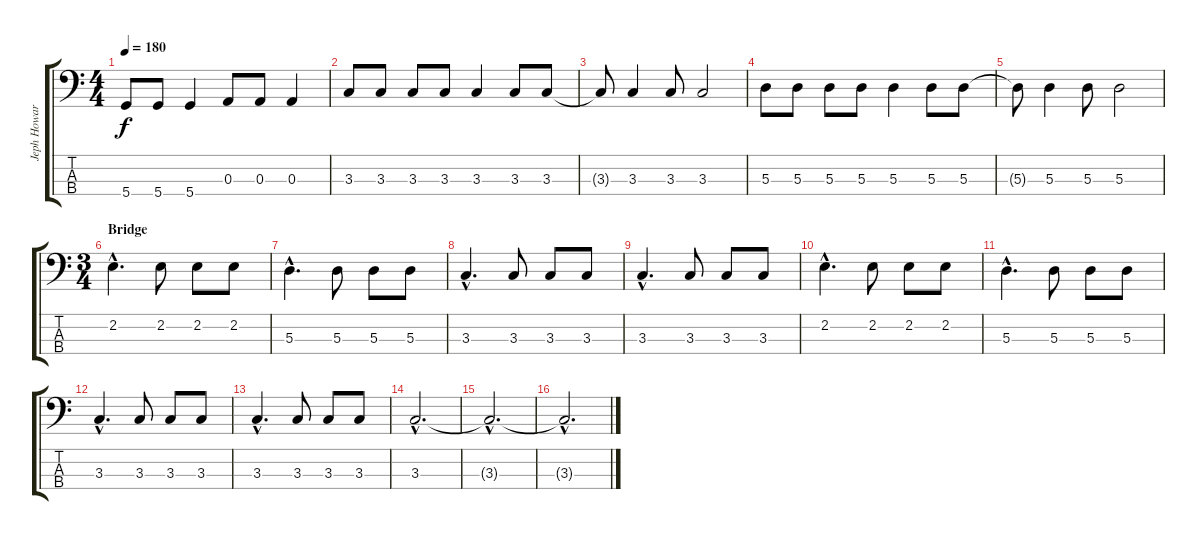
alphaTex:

\track ("Jeph Howard" "Jeph Howar") {instrument electricbasspick}
\staff {score tabs}
\tuning (G2 D2 A1 D1) {hide}
\ts (4 4)
\tempo 180
\clef f4
\ks c
5.4.8{dy f} 5.4.8 5.4.4 0.3.8 0.3.8 0.3.4 |
3.3.8 3.3.8 3.3.8 3.3.8 3.3.4 3.3.8 3.3.8 |
3.3{t}.8 3.3.4 3.3.8 3.3.2 |
5.3.8 5.3.8 5.3.8 5.3.8 5.3.4 5.3.8 5.3.8 |
5.3{t}.8 5.3.4 5.3.8 5.3.2 |
\ts (3 4)
\section ("" "Bridge")
2.2{hac}.4{d} 2.2.8 2.2.8 2.2.8 |
5.3{hac}.4{d} 5.3.8 5.3.8 5.3.8 |
3.3{hac}.4{d} 3.3.8 3.3.8 3.3.8 |
3.3{hac}.4{d} 3.3.8 3.3.8 3.3.8 |
2.2{hac}.4{d} 2.2.8 2.2.8 2.2.8 |
5.3{hac}.4{d} 5.3.8 5.3.8 5.3.8 |
3.3{hac}.4{d} 3.3.8 3.3.8 3.3.8 |
3.3{hac}.4{d} 3.3.8 3.3.8 3.3.8 |
3.3{hac}.2{d} |
3.3{hac t}.2{d} |
3.3{hac t}.2{d}
